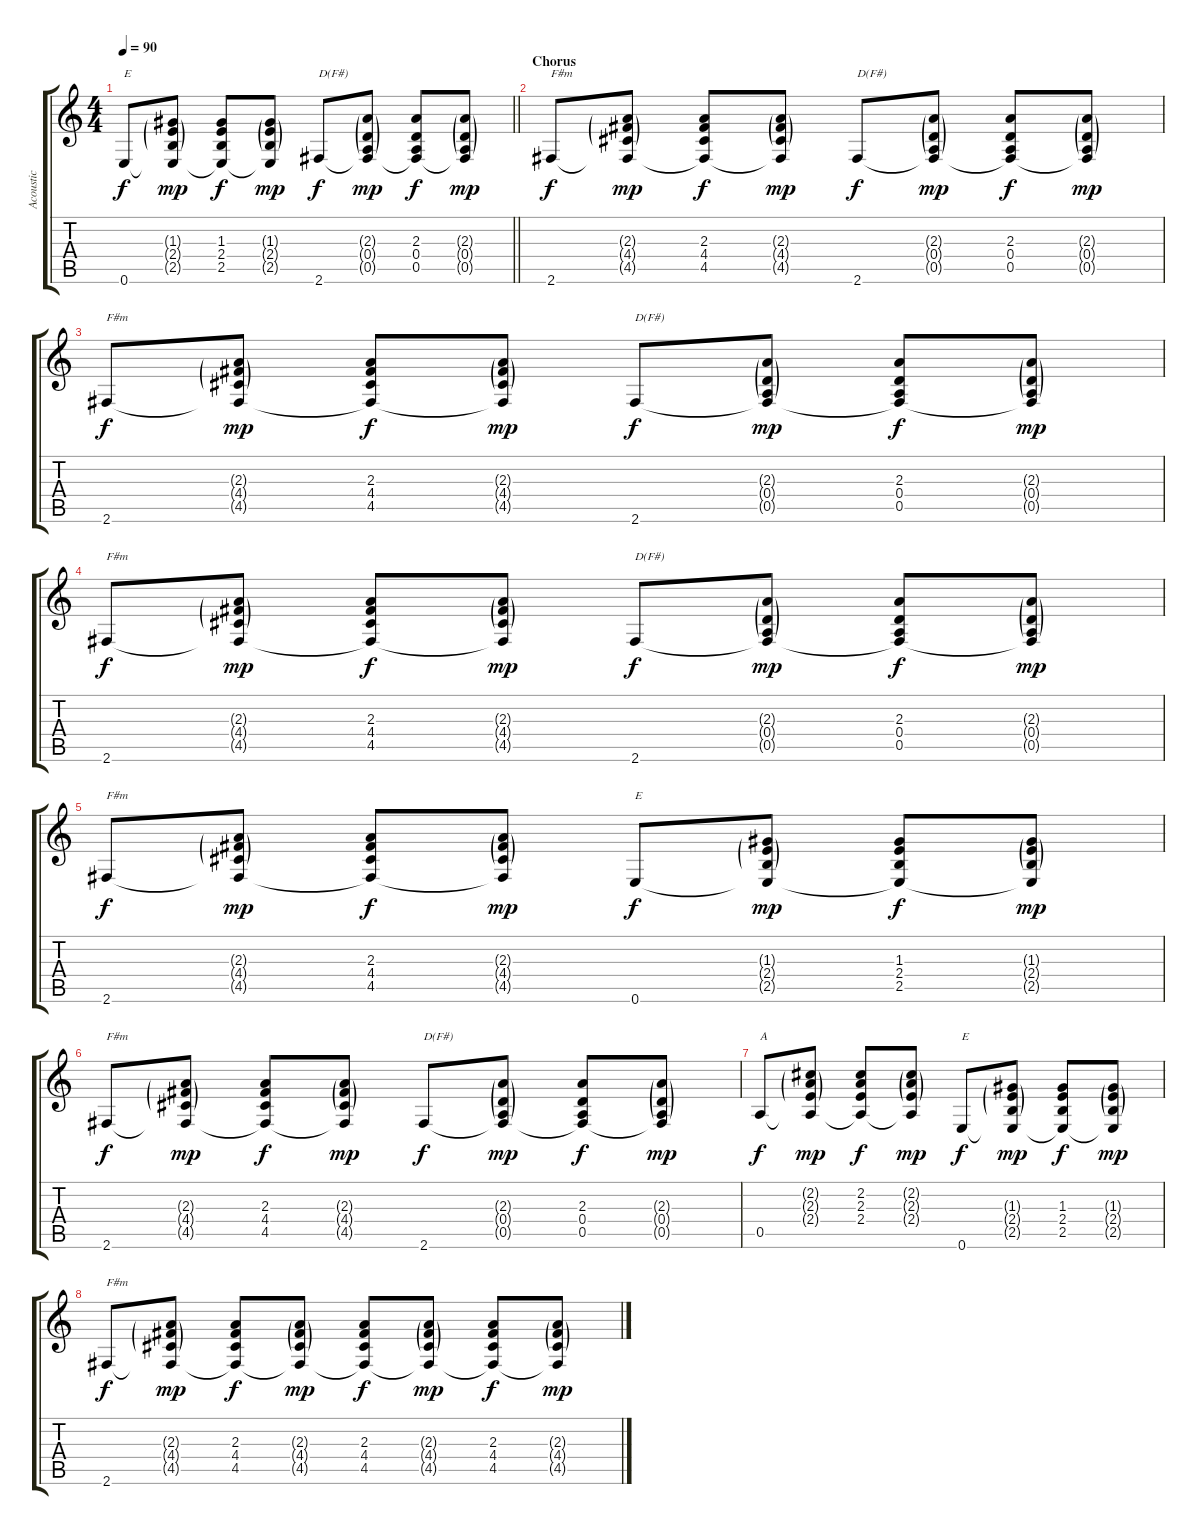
\track ("Acoustic" "Acoustic") {instrument acousticguitarsteel}
\staff {score tabs}
\tuning (E4 B3 G3 D3 A2 E2) {hide}
\ts (4 4)
\tempo 90
\clef g2
\barLineRight lightlight
\ks c
0.6.8{txt "E" dy f} (1.3{g} 2.4{g} 2.5{g} 0.6{t}).8{dy mp} (1.3 2.4 2.5 0.6{t}).8{dy f} (1.3{g} 2.4{g} 2.5{g} 0.6{t}).8{dy mp} 2.6.8{txt "D(F#)" dy f} (2.3{g} 0.4{g} 0.5{g} 2.6{t}).8{dy mp} (2.3 0.4 0.5 2.6{t}).8{dy f} (2.3{g} 0.4{g} 0.5{g} 2.6{t}).8{dy mp} |
\section ("" "Chorus")
2.6.8{txt "F#m" dy f} (2.3{g} 4.4{g} 4.5{g} 2.6{t}).8{dy mp} (2.3 4.4 4.5 2.6{t}).8{dy f} (2.3{g} 4.4{g} 4.5{g} 2.6{t}).8{dy mp} 2.6.8{txt "D(F#)" dy f} (2.3{g} 0.4{g} 0.5{g} 2.6{t}).8{dy mp} (2.3 0.4 0.5 2.6{t}).8{dy f} (2.3{g} 0.4{g} 0.5{g} 2.6{t}).8{dy mp} |
2.6.8{txt "F#m" dy f} (2.3{g} 4.4{g} 4.5{g} 2.6{t}).8{dy mp} (2.3 4.4 4.5 2.6{t}).8{dy f} (2.3{g} 4.4{g} 4.5{g} 2.6{t}).8{dy mp} 2.6.8{txt "D(F#)" dy f} (2.3{g} 0.4{g} 0.5{g} 2.6{t}).8{dy mp} (2.3 0.4 0.5 2.6{t}).8{dy f} (2.3{g} 0.4{g} 0.5{g} 2.6{t}).8{dy mp} |
2.6.8{txt "F#m" dy f} (2.3{g} 4.4{g} 4.5{g} 2.6{t}).8{dy mp} (2.3 4.4 4.5 2.6{t}).8{dy f} (2.3{g} 4.4{g} 4.5{g} 2.6{t}).8{dy mp} 2.6.8{txt "D(F#)" dy f} (2.3{g} 0.4{g} 0.5{g} 2.6{t}).8{dy mp} (2.3 0.4 0.5 2.6{t}).8{dy f} (2.3{g} 0.4{g} 0.5{g} 2.6{t}).8{dy mp} |
2.6.8{txt "F#m" dy f} (2.3{g} 4.4{g} 4.5{g} 2.6{t}).8{dy mp} (2.3 4.4 4.5 2.6{t}).8{dy f} (2.3{g} 4.4{g} 4.5{g} 2.6{t}).8{dy mp} 0.6.8{txt "E" dy f} (1.3{g} 2.4{g} 2.5{g} 0.6{t}).8{dy mp} (1.3 2.4 2.5 0.6{t}).8{dy f} (1.3{g} 2.4{g} 2.5{g} 0.6{t}).8{dy mp} |
2.6.8{txt "F#m" dy f} (2.3{g} 4.4{g} 4.5{g} 2.6{t}).8{dy mp} (2.3 4.4 4.5 2.6{t}).8{dy f} (2.3{g} 4.4{g} 4.5{g} 2.6{t}).8{dy mp} 2.6.8{txt "D(F#)" dy f} (2.3{g} 0.4{g} 0.5{g} 2.6{t}).8{dy mp} (2.3 0.4 0.5 2.6{t}).8{dy f} (2.3{g} 0.4{g} 0.5{g} 2.6{t}).8{dy mp} |
0.5.8{txt "A" dy f} (2.2{g} 2.3{g} 2.4{g} 0.5{t}).8{dy mp} (2.2 2.3 2.4 0.5{t}).8{dy f} (2.2{g} 2.3{g} 2.4{g} 0.5{t}).8{dy mp} 0.6.8{txt "E" dy f} (1.3{g} 2.4{g} 2.5{g} 0.6{t}).8{dy mp} (1.3 2.4 2.5 0.6{t}).8{dy f} (1.3{g} 2.4{g} 2.5{g} 0.6{t}).8{dy mp} |
2.6.8{txt "F#m" dy f} (2.3{g} 4.4{g} 4.5{g} 2.6{t}).8{dy mp} (2.3 4.4 4.5 2.6{t}).8{dy f} (2.3{g} 4.4{g} 4.5{g} 2.6{t}).8{dy mp} (2.3 4.4 4.5 2.6{t}).8{dy f} (2.3{g} 4.4{g} 4.5{g} 2.6{t}).8{dy mp} (2.3 4.4 4.5 2.6{t}).8{dy f} (2.3{g} 4.4{g} 4.5{g} 2.6{t}).8{dy mp}
